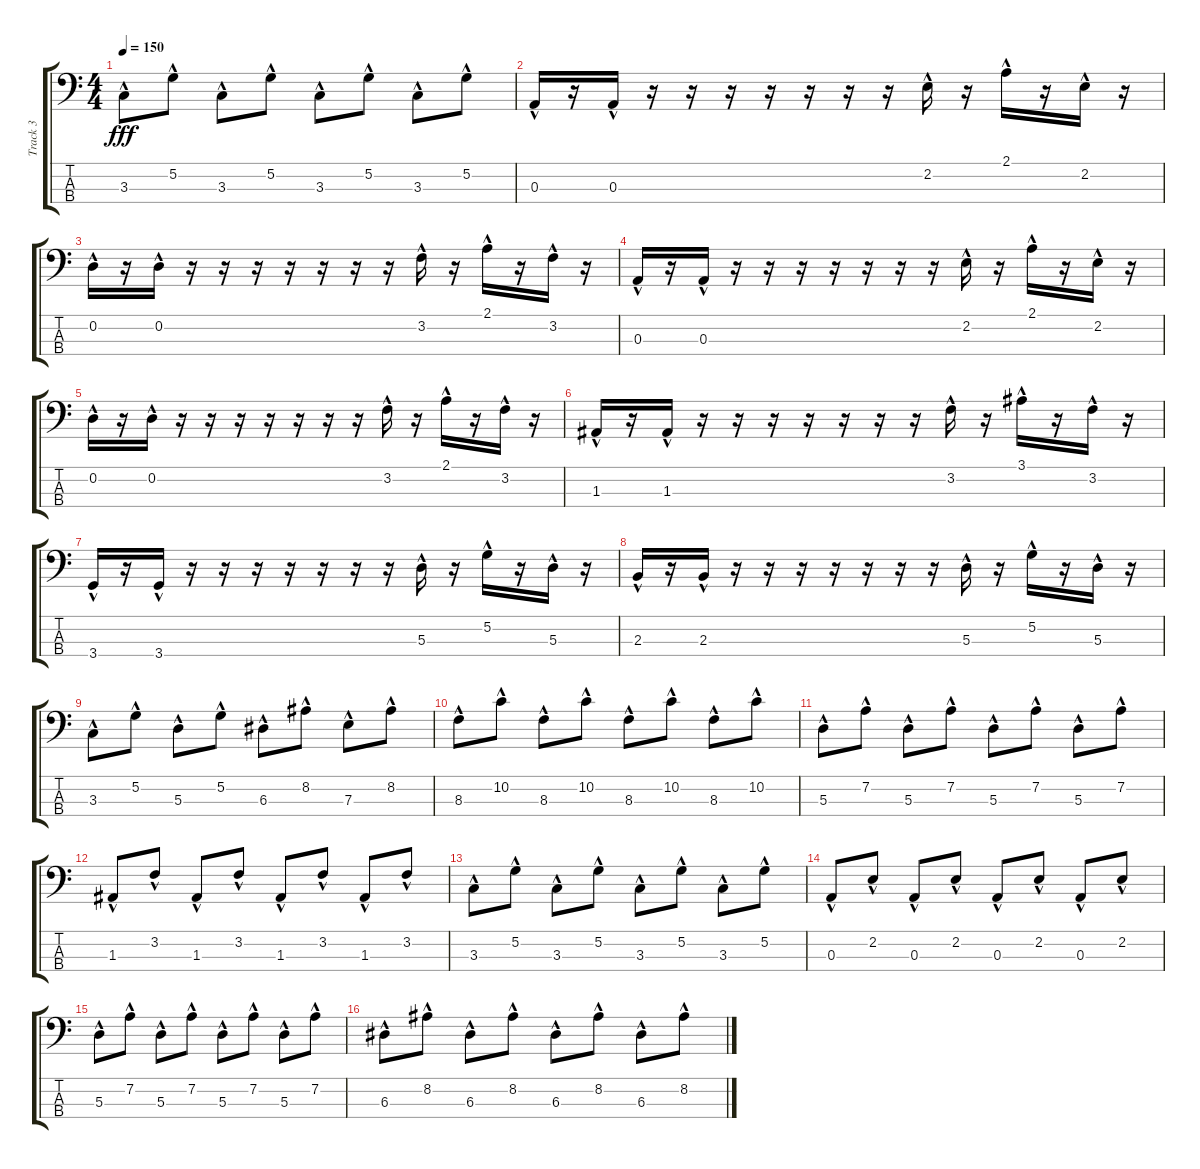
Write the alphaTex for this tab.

\track ("Track 3" "Track 3") {instrument electricbasspick}
\staff {score tabs}
\tuning (G2 D2 A1 E1) {hide}
\ts (4 4)
\tempo 150
\clef f4
\ks c
3.3{hac}.8{dy fff} 5.2{hac}.8 3.3{hac}.8 5.2{hac}.8 3.3{hac}.8 5.2{hac}.8 3.3{hac}.8 5.2{hac}.8 |
0.3{hac}.16 r.16 0.3{hac}.16 r.16 r.16 r.16 r.16 r.16 r.16 r.16 2.2{hac}.16 r.16 2.1{hac}.16 r.16 2.2{hac}.16 r.16 |
0.2{hac}.16 r.16 0.2{hac}.16 r.16 r.16 r.16 r.16 r.16 r.16 r.16 3.2{hac}.16 r.16 2.1{hac}.16 r.16 3.2{hac}.16 r.16 |
0.3{hac}.16 r.16 0.3{hac}.16 r.16 r.16 r.16 r.16 r.16 r.16 r.16 2.2{hac}.16 r.16 2.1{hac}.16 r.16 2.2{hac}.16 r.16 |
0.2{hac}.16 r.16 0.2{hac}.16 r.16 r.16 r.16 r.16 r.16 r.16 r.16 3.2{hac}.16 r.16 2.1{hac}.16 r.16 3.2{hac}.16 r.16 |
1.3{hac}.16 r.16 1.3{hac}.16 r.16 r.16 r.16 r.16 r.16 r.16 r.16 3.2{hac}.16 r.16 3.1{hac}.16 r.16 3.2{hac}.16 r.16 |
3.4{hac}.16 r.16 3.4{hac}.16 r.16 r.16 r.16 r.16 r.16 r.16 r.16 5.3{hac}.16 r.16 5.2{hac}.16 r.16 5.3{hac}.16 r.16 |
2.3{hac}.16 r.16 2.3{hac}.16 r.16 r.16 r.16 r.16 r.16 r.16 r.16 5.3{hac}.16 r.16 5.2{hac}.16 r.16 5.3{hac}.16 r.16 |
3.3{hac}.8 5.2{hac}.8 5.3{hac}.8 5.2{hac}.8 6.3{hac}.8 8.2{hac}.8 7.3{hac}.8 8.2{hac}.8 |
8.3{hac}.8 10.2{hac}.8 8.3{hac}.8 10.2{hac}.8 8.3{hac}.8 10.2{hac}.8 8.3{hac}.8 10.2{hac}.8 |
5.3{hac}.8 7.2{hac}.8 5.3{hac}.8 7.2{hac}.8 5.3{hac}.8 7.2{hac}.8 5.3{hac}.8 7.2{hac}.8 |
1.3{hac}.8 3.2{hac}.8 1.3{hac}.8 3.2{hac}.8 1.3{hac}.8 3.2{hac}.8 1.3{hac}.8 3.2{hac}.8 |
3.3{hac}.8 5.2{hac}.8 3.3{hac}.8 5.2{hac}.8 3.3{hac}.8 5.2{hac}.8 3.3{hac}.8 5.2{hac}.8 |
0.3{hac}.8 2.2{hac}.8 0.3{hac}.8 2.2{hac}.8 0.3{hac}.8 2.2{hac}.8 0.3{hac}.8 2.2{hac}.8 |
5.3{hac}.8 7.2{hac}.8 5.3{hac}.8 7.2{hac}.8 5.3{hac}.8 7.2{hac}.8 5.3{hac}.8 7.2{hac}.8 |
6.3{hac}.8 8.2{hac}.8 6.3{hac}.8 8.2{hac}.8 6.3{hac}.8 8.2{hac}.8 6.3{hac}.8 8.2{hac}.8
